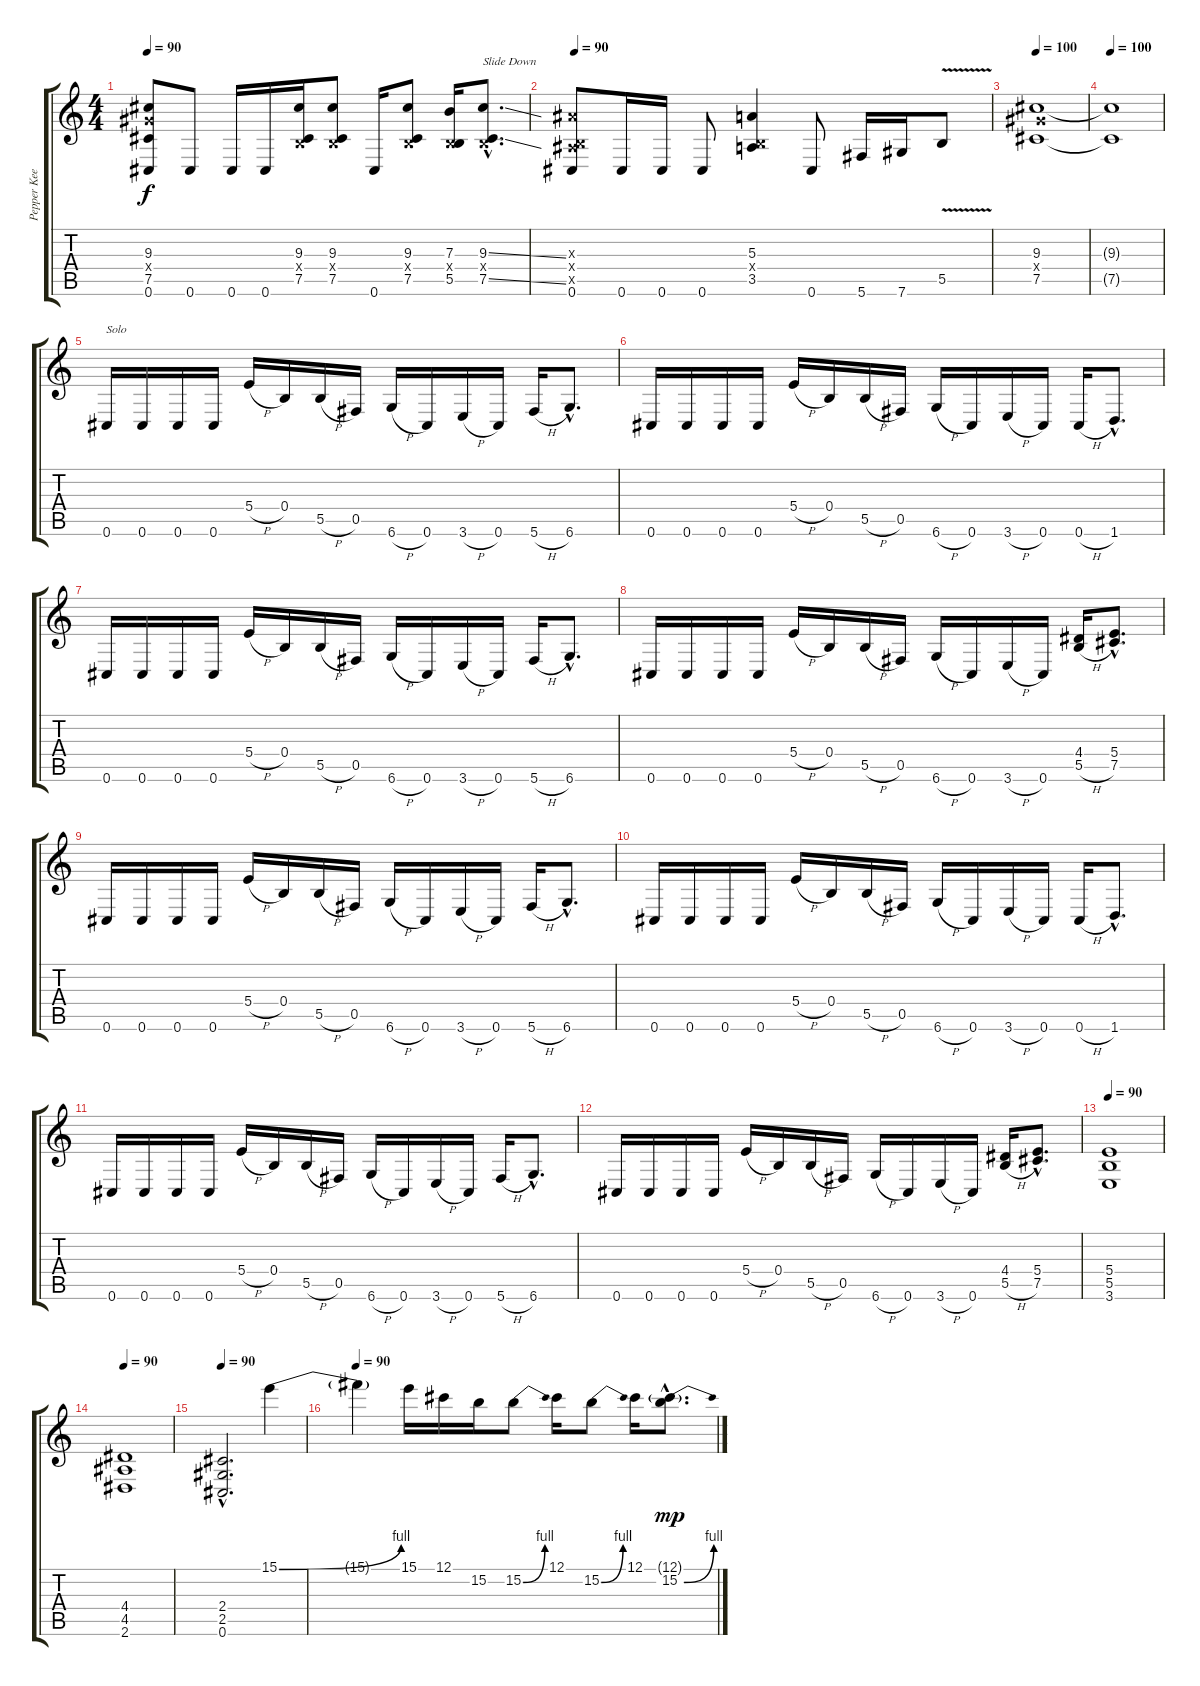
\track ("Pepper Keenan" "Pepper Kee") {instrument overdrivenguitar}
\staff {score tabs}
\tuning (Db4 Ab3 E3 B2 Gb2 Db2) {hide}
\ts (4 4)
\tempo 90
\clef g2
\ks c
(9.3 9.4{x} 7.5 0.6).8{dy f} 0.6.8 0.6.16 0.6.16 (9.3 0.4{x} 7.5).16 (9.3 0.4{x} 7.5).8 0.6.16 (9.3 0.4{x} 7.5).8 (7.3 0.4{x} 5.5).16 (9.3{ss hac} 0.4{hac x} 7.5{ss hac}).8{d txt "Slide Down"} |
\tempo 90
(6.3{x} 0.4{x} 4.5{x} 0.6).8 0.6.16 0.6.16 0.6.8 (5.3 0.4{x} 3.5).4 0.6.8 5.6.16 7.6.16 5.5{v}.8 |
\tempo 100
(9.3 9.4{x} 7.5).1 |
\tempo 100
(9.3{t} 7.5{t}).1 |
0.6.16{txt "Solo"} 0.6.16 0.6.16 0.6.16 5.4{h}.16 0.4.16 5.5{h}.16 0.5.16 6.6{h}.16 0.6.16 3.6{h}.16 0.6.16 5.6{h}.16 6.6{hac}.8{d} |
0.6.16 0.6.16 0.6.16 0.6.16 5.4{h}.16 0.4.16 5.5{h}.16 0.5.16 6.6{h}.16 0.6.16 3.6{h}.16 0.6.16 0.6{h}.16 1.6{hac}.8{d} |
0.6.16 0.6.16 0.6.16 0.6.16 5.4{h}.16 0.4.16 5.5{h}.16 0.5.16 6.6{h}.16 0.6.16 3.6{h}.16 0.6.16 5.6{h}.16 6.6{hac}.8{d} |
0.6.16 0.6.16 0.6.16 0.6.16 5.4{h}.16 0.4.16 5.5{h}.16 0.5.16 6.6{h}.16 0.6.16 3.6{h}.16 0.6.16 (4.4 5.5{h}).16 (5.4{hac} 7.5{hac}).8{d} |
0.6.16 0.6.16 0.6.16 0.6.16 5.4{h}.16 0.4.16 5.5{h}.16 0.5.16 6.6{h}.16 0.6.16 3.6{h}.16 0.6.16 5.6{h}.16 6.6{hac}.8{d} |
0.6.16 0.6.16 0.6.16 0.6.16 5.4{h}.16 0.4.16 5.5{h}.16 0.5.16 6.6{h}.16 0.6.16 3.6{h}.16 0.6.16 0.6{h}.16 1.6{hac}.8{d} |
0.6.16 0.6.16 0.6.16 0.6.16 5.4{h}.16 0.4.16 5.5{h}.16 0.5.16 6.6{h}.16 0.6.16 3.6{h}.16 0.6.16 5.6{h}.16 6.6{hac}.8{d} |
0.6.16 0.6.16 0.6.16 0.6.16 5.4{h}.16 0.4.16 5.5{h}.16 0.5.16 6.6{h}.16 0.6.16 3.6{h}.16 0.6.16 (4.4 5.5{h}).16 (5.4{hac} 7.5{hac}).8{d} |
\tempo 90
(5.4 5.5 3.6).1 |
\tempo 90
(4.4 4.5 2.6).1 |
\tempo 90
(2.4{hac} 2.5{hac} 0.6{hac}).2{d} 15.1{be (bend 0 0 60 4)}.4 |
\tempo 90
15.1{t}.4 15.1.16 12.1.16 15.2.16 15.2{be (bend 0 0 60 4)}.8 12.1.16 15.2{be (bend 0 0 60 4)}.8 12.1.16 (12.1{g hac} 15.2{be (bend 0 0 60 4) hac}).8{d dy mp}
